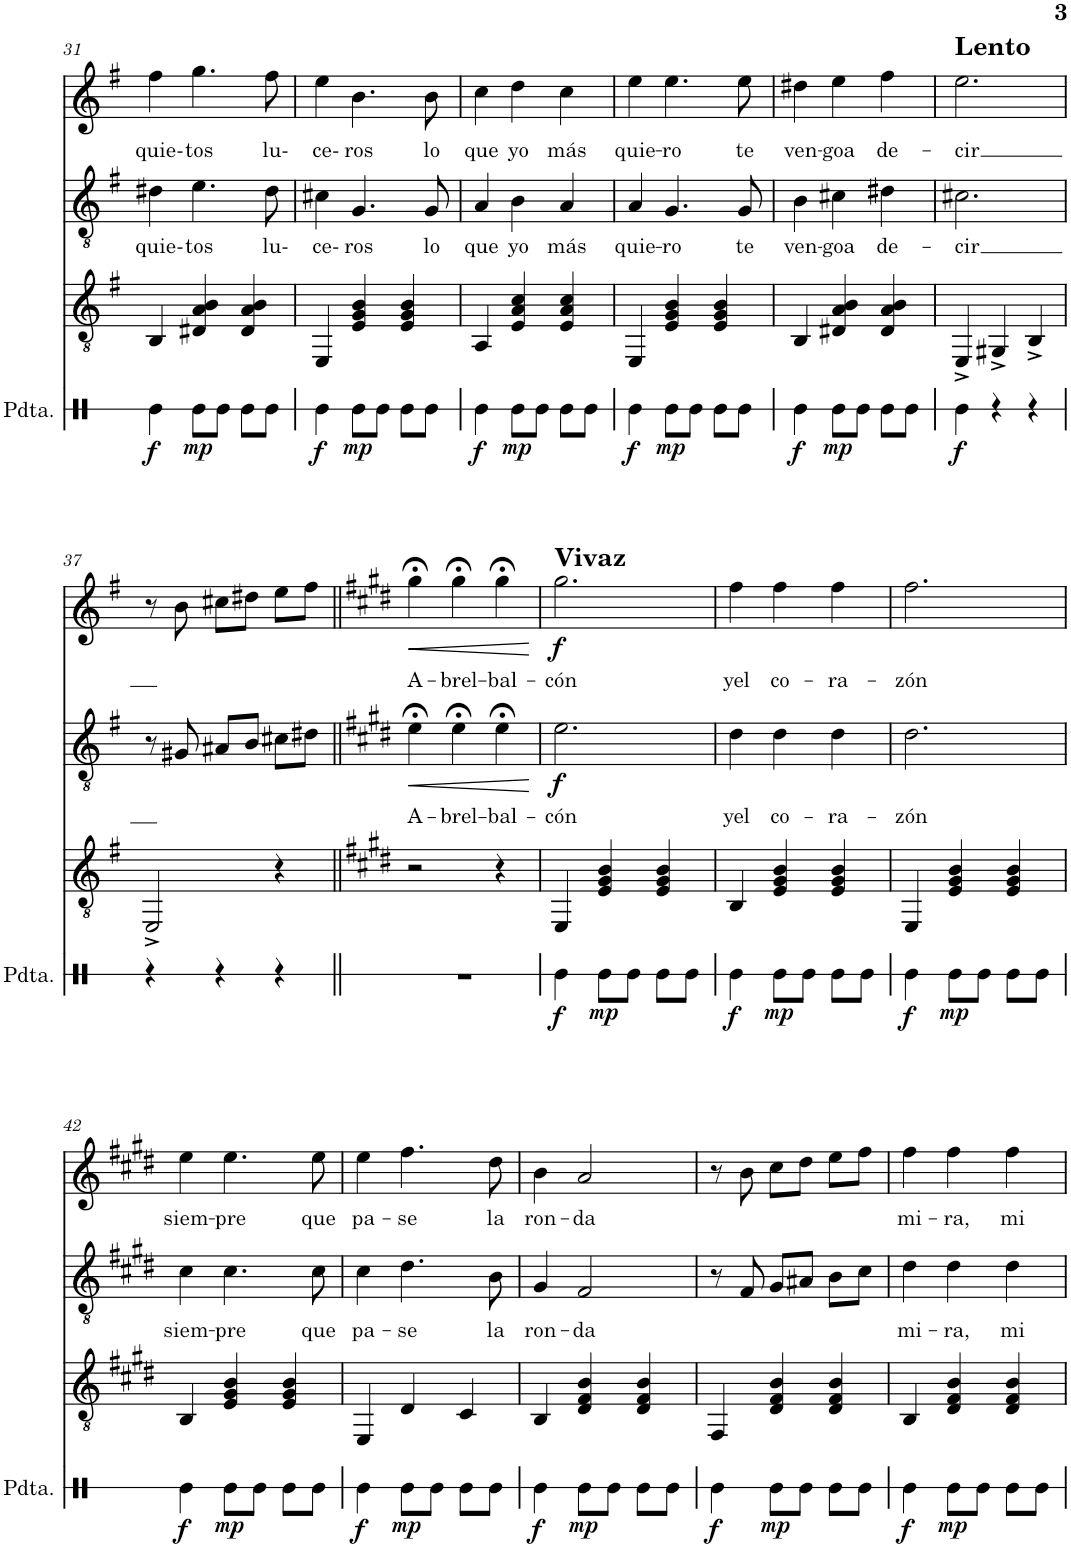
**kern	**dynam	**kern	**kern	**text	**dynam	**kern	**text	**dynam
*part4	*part4	*part3	*part2	*part2	*part2	*part1	*part1	*part1
*staff4	*staff4	*staff3	*staff2	*staff2	*staff2	*staff1	*staff1	*staff1
*I"Pandereta	*	*I"Guitarra	*I"Laúd	*	*	*I"Bandurria	*	*
*I'Pdta.	*	*	*	*	*	*	*	*
!!LO:PB:g=z
*clefX	*	*clefGv2	*clefGv2	*	*	*clefG2	*	*
*k[]	*	*k[f#]	*k[f#]	*	*	*k[f#]	*	*
*M3/4	*	*M3/4	*M3/4	*	*	*M3/4	*	*
=31	=31	=31	=31	=31	=31	=31	=31	=31
!	!LO:DY:b	!	!	!LO:LY:b	!	!	!LO:LY:b	!
4Re\	f	4BB/	4d#X\	quie-	.	4ff#\	quie-	.
!	!LO:DY:b	!	!	!LO:LY:b	!	!	!LO:LY:b	!
8Re\L	mp	4D#X/ 4A/ 4B/	4.e\	tos	.	4.gg\	tos	.
8Re\J	.	.	.	.	.	.	.	.
8Re\L	.	4D#/ 4A/ 4B/	.	.	.	.	.	.
!	!	!	!	!LO:LY:b	!	!	!LO:LY:b	!
8Re\J	.	.	8d#\	lu-	.	8ff#\	lu-	.
=32	=32	=32	=32	=32	=32	=32	=32	=32
!	!LO:DY:b	!	!	!LO:LY:b	!	!	!LO:LY:b	!
4Re\	f	4EE/	4c#X\	ce-	.	4ee\	ce-	.
!	!LO:DY:b	!	!	!LO:LY:b	!	!	!LO:LY:b	!
8Re\L	mp	4E/ 4G/ 4B/	4.G/	ros	.	4.b\	ros	.
8Re\J	.	.	.	.	.	.	.	.
8Re\L	.	4E/ 4G/ 4B/	.	.	.	.	.	.
!	!	!	!	!LO:LY:b	!	!	!LO:LY:b	!
8Re\J	.	.	8G/	lo	.	8b\	lo	.
=33	=33	=33	=33	=33	=33	=33	=33	=33
!	!LO:DY:b	!	!	!LO:LY:b	!	!	!LO:LY:b	!
4Re\	f	4AA/	4A/	que	.	4cc\	que	.
!	!LO:DY:b	!	!	!LO:LY:b	!	!	!LO:LY:b	!
8Re\L	mp	4E/ 4A/ 4c/	4B\	yo	.	4dd\	yo	.
8Re\J	.	.	.	.	.	.	.	.
!	!	!	!	!LO:LY:b	!	!	!LO:LY:b	!
8Re\L	.	4E/ 4A/ 4c/	4A/	más	.	4cc\	más	.
8Re\J	.	.	.	.	.	.	.	.
=34	=34	=34	=34	=34	=34	=34	=34	=34
!	!LO:DY:b	!	!	!LO:LY:b	!	!	!LO:LY:b	!
4Re\	f	4EE/	4A/	quie-	.	4ee\	quie-	.
!	!LO:DY:b	!	!	!LO:LY:b	!	!	!LO:LY:b	!
8Re\L	mp	4E/ 4G/ 4B/	4.G/	-ro	.	4.ee\	-ro	.
8Re\J	.	.	.	.	.	.	.	.
8Re\L	.	4E/ 4G/ 4B/	.	.	.	.	.	.
!	!	!	!	!LO:LY:b	!	!	!LO:LY:b	!
8Re\J	.	.	8G/	te	.	8ee\	te	.
=35	=35	=35	=35	=35	=35	=35	=35	=35
!	!LO:DY:b	!	!	!LO:LY:b	!	!	!LO:LY:b	!
4Re\	f	4BB/	4B\	ven-	.	4dd#X\	ven-	.
!	!LO:DY:b	!	!	!LO:LY:b	!	!	!LO:LY:b	!
8Re\L	mp	4D#X/ 4A/ 4B/	4c#X\	-goa	.	4ee\	-goa	.
8Re\J	.	.	.	.	.	.	.	.
!	!	!	!	!LO:LY:b	!	!	!LO:LY:b	!
8Re\L	.	4D#/ 4A/ 4B/	4d#X\	de-	.	4ff#\	de-	.
8Re\J	.	.	.	.	.	.	.	.
=36	=36	=36	=36	=36	=36	=36	=36	=36
!	!	!	!	!	!	!LO:TX:a:B:t=Lento	!	!
!	!LO:DY:b	!	!	!LO:LY:b	!	!	!LO:LY:b	!
4Re\	f	4EE^/	2.c#X\	-cir	.	2.ee\	-cir	.
4r	.	4GG#X^/	.	.	.	.	.	.
4r	.	4BB^/	.	.	.	.	.	.
!!LO:LB:g=z
=37	=37	=37	=37	=37	=37	=37	=37	=37
4r	.	2EE^/	8r	.	.	8r	.	.
.	.	.	8G#X/	.	.	8b\	.	.
4r	.	.	8A#X/L	.	.	8cc#X\L	.	.
.	.	.	8B/J	.	.	8dd#X\J	.	.
4r	.	4r	8c#X\L	.	.	8ee\L	.	.
.	.	.	8d#X\J	.	.	8ff#\J	.	.
=38||	=38||	=38||	=38||	=38||	=38||	=38||	=38||	=38||
*	*	*k[f#c#g#d#]	*k[f#c#g#d#]	*	*	*k[f#c#g#d#]	*	*
!	!	!	!	!LO:LY:b	!LO:HP:b	!	!LO:LY:b	!LO:HP:b
2.r	.	2r	4e;<\	A-	<	4gg#;<\	A-	<
!	!	!	!	!LO:LY:b	!	!	!LO:LY:b	!
.	.	.	4e;<\	-brel-	.	4gg#;<\	-brel-	.
!	!	!	!	!LO:LY:b	!	!	!LO:LY:b	!
.	.	4r	4e;<\	-bal-	.	4gg#;<\	-bal-	.
.	.	.	.	.	[	.	.	[
=39	=39	=39	=39	=39	=39	=39	=39	=39
!	!	!	!	!	!	!LO:TX:a:B:t=Vivaz	!	!
!	!LO:DY:b	!	!	!LO:LY:b	!LO:DY:b	!	!LO:LY:b	!LO:DY:b
4Re\	f	4EE/	2.e\	-cón	f	2.gg#\	-cón	f
!	!LO:DY:b	!	!	!	!	!	!	!
8Re\L	mp	4E/ 4G#/ 4B/	.	.	.	.	.	.
8Re\J	.	.	.	.	.	.	.	.
8Re\L	.	4E/ 4G#/ 4B/	.	.	.	.	.	.
8Re\J	.	.	.	.	.	.	.	.
=40	=40	=40	=40	=40	=40	=40	=40	=40
!	!LO:DY:b	!	!	!LO:LY:b	!	!	!LO:LY:b	!
4Re\	f	4BB/	4d#\	yel	.	4ff#\	yel	.
!	!LO:DY:b	!	!	!LO:LY:b	!	!	!LO:LY:b	!
8Re\L	mp	4E/ 4G#/ 4B/	4d#\	co-	.	4ff#\	co-	.
8Re\J	.	.	.	.	.	.	.	.
!	!	!	!	!LO:LY:b	!	!	!LO:LY:b	!
8Re\L	.	4E/ 4G#/ 4B/	4d#\	-ra-	.	4ff#\	-ra-	.
8Re\J	.	.	.	.	.	.	.	.
=41	=41	=41	=41	=41	=41	=41	=41	=41
!	!LO:DY:b	!	!	!LO:LY:b	!	!	!LO:LY:b	!
4Re\	f	4EE/	2.d#\	-zón	.	2.ff#\	-zón	.
!	!LO:DY:b	!	!	!	!	!	!	!
8Re\L	mp	4E/ 4G#/ 4B/	.	.	.	.	.	.
8Re\J	.	.	.	.	.	.	.	.
8Re\L	.	4E/ 4G#/ 4B/	.	.	.	.	.	.
8Re\J	.	.	.	.	.	.	.	.
!!LO:LB:g=z
=42	=42	=42	=42	=42	=42	=42	=42	=42
!	!LO:DY:b	!	!	!LO:LY:b	!	!	!LO:LY:b	!
4Re\	f	4BB/	4c#\	siem-	.	4ee\	siem-	.
!	!LO:DY:b	!	!	!LO:LY:b	!	!	!LO:LY:b	!
8Re\L	mp	4E/ 4G#/ 4B/	4.c#\	-pre	.	4.ee\	-pre	.
8Re\J	.	.	.	.	.	.	.	.
8Re\L	.	4E/ 4G#/ 4B/	.	.	.	.	.	.
!	!	!	!	!LO:LY:b	!	!	!LO:LY:b	!
8Re\J	.	.	8c#\	que	.	8ee\	que	.
=43	=43	=43	=43	=43	=43	=43	=43	=43
!	!LO:DY:b	!	!	!LO:LY:b	!	!	!LO:LY:b	!
4Re\	f	4EE/	4c#\	pa-	.	4ee\	pa-	.
!	!LO:DY:b	!	!	!LO:LY:b	!	!	!LO:LY:b	!
8Re\L	mp	4D#/	4.d#\	-se	.	4.ff#\	-se	.
8Re\J	.	.	.	.	.	.	.	.
8Re\L	.	4C#/	.	.	.	.	.	.
!	!	!	!	!LO:LY:b	!	!	!LO:LY:b	!
8Re\J	.	.	8B\	la	.	8dd#\	la	.
=44	=44	=44	=44	=44	=44	=44	=44	=44
!	!LO:DY:b	!	!	!LO:LY:b	!	!	!LO:LY:b	!
4Re\	f	4BB/	4G#/	ron-	.	4b\	ron-	.
!	!LO:DY:b	!	!	!LO:LY:b	!	!	!LO:LY:b	!
8Re\L	mp	4D#/ 4F#/ 4B/	2F#/	-da	.	2a/	-da	.
8Re\J	.	.	.	.	.	.	.	.
8Re\L	.	4D#/ 4F#/ 4B/	.	.	.	.	.	.
8Re\J	.	.	.	.	.	.	.	.
=45	=45	=45	=45	=45	=45	=45	=45	=45
!	!LO:DY:b	!	!	!	!	!	!	!
4Re\	f	4FF#/	8r	.	.	8r	.	.
.	.	.	8F#/	.	.	8b\	.	.
!	!LO:DY:b	!	!	!	!	!	!	!
8Re\L	mp	4D#/ 4F#/ 4B/	8G#/L	.	.	8cc#\L	.	.
8Re\J	.	.	8A#X/J	.	.	8dd#\J	.	.
8Re\L	.	4D#/ 4F#/ 4B/	8B\L	.	.	8ee\L	.	.
8Re\J	.	.	8c#\J	.	.	8ff#\J	.	.
=46	=46	=46	=46	=46	=46	=46	=46	=46
!	!LO:DY:b	!	!	!LO:LY:b	!	!	!LO:LY:b	!
4Re\	f	4BB/	4d#\	mi-	.	4ff#\	mi-	.
!	!LO:DY:b	!	!	!LO:LY:b	!	!	!LO:LY:b	!
8Re\L	mp	4D#/ 4F#/ 4B/	4d#\	-ra,	.	4ff#\	-ra,	.
8Re\J	.	.	.	.	.	.	.	.
!	!	!	!	!LO:LY:b	!	!	!LO:LY:b	!
8Re\L	.	4D#/ 4F#/ 4B/	4d#\	mi	.	4ff#\	mi	.
8Re\J	.	.	.	.	.	.	.	.
=	=	=	=	=	=	=	=	=
*-	*-	*-	*-	*-	*-	*-	*-	*-
